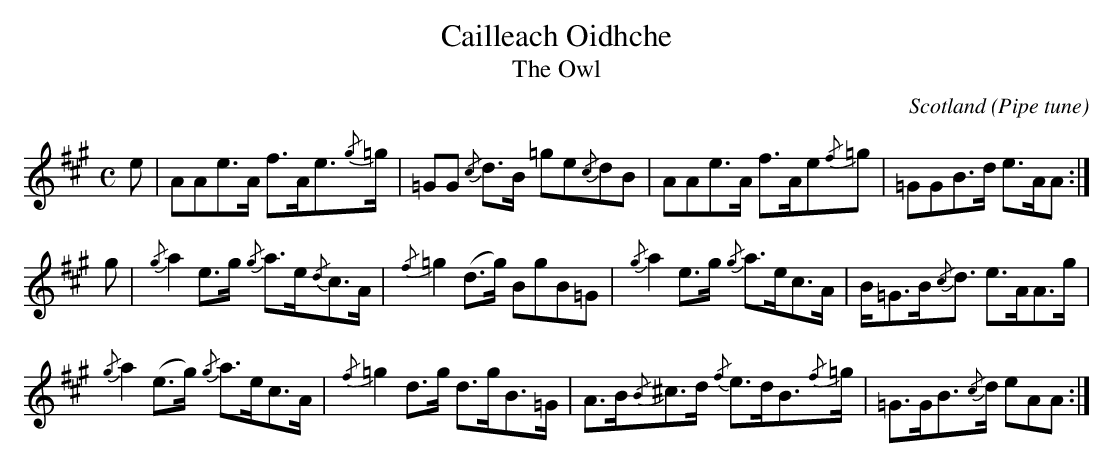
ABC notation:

X:1
T:Cailleach Oidhche
T:The Owl
C:Scotland
O:Pipe tune
M:C
L:1/8
K:A
e | AAe>A f>Ae>{/g}=g | =GG {/c}d>B =ge{/c}dB | AAe>A f>Ae{/f}=g | =GGB>d e>AA :|
g |{/g}a2 e>g {/g}a>e{/d}c>A | {/f}=g2 (d>g) BgB=G | {/g}a2 e>g {/g}a>ec>A | B<=GB<{/c}d e>AA>g |
{/g}a2 (e>g) {/g}a>ec>A | {/f}=g2 d>g d>gB>=G | A>B{/B}^c>d {/f}e>dB>{/f}=g | =G>GB>{/c}d eAA :|]
